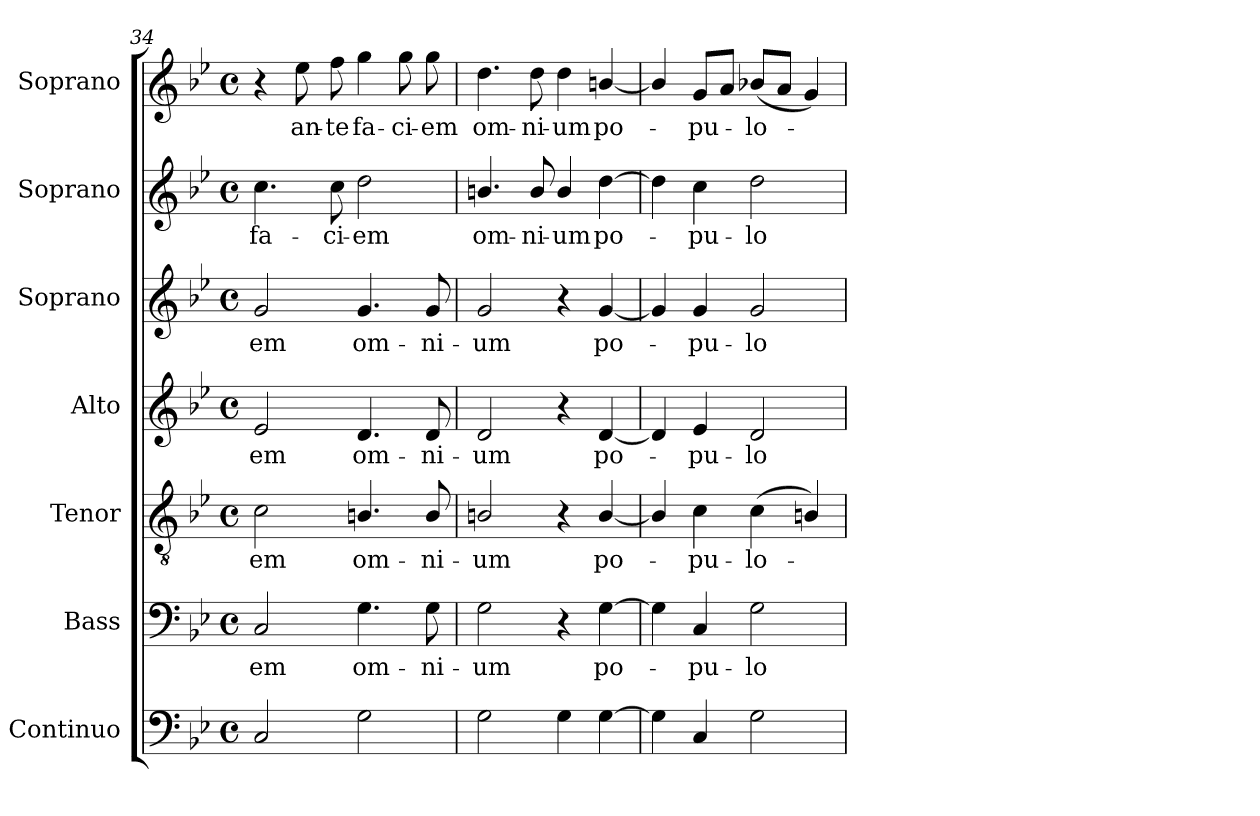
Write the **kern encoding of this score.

**kern	**kern	**text	**kern	**text	**kern	**text	**kern	**text	**kern	**text	**kern	**text
*part7	*part6	*part6	*part5	*part5	*part4	*part4	*part3	*part3	*part2	*part2	*part1	*part1
*staff7	*staff6	*staff6	*staff5	*staff5	*staff4	*staff4	*staff3	*staff3	*staff2	*staff2	*staff1	*staff1
*I"Continuo	*I"Bass	*	*I"Tenor	*	*I"Alto	*	*I"Soprano	*	*I"Soprano	*	*I"Soprano	*
*I'Cont.	*I'B.	*	*I'T.	*	*I'A.	*	*I'S.	*	*I'S.	*	*I'S.	*
*clefF4	*clefF4	*	*clefGv2	*	*clefG2	*	*clefG2	*	*clefG2	*	*clefG2	*
*	*	*	*ITrd7c12	*	*	*	*	*	*	*	*	*
*k[b-e-]	*k[b-e-]	*	*k[b-e-]	*	*k[b-e-]	*	*k[b-e-]	*	*k[b-e-]	*	*k[b-e-]	*
*B-:	*B-:	*	*B-:	*	*B-:	*	*B-:	*	*B-:	*	*B-:	*
*M4/4	*M4/4	*	*M4/4	*	*M4/4	*	*M4/4	*	*M4/4	*	*M4/4	*
*met(c)	*met(c)	*	*met(c)	*	*met(c)	*	*met(c)	*	*met(c)	*	*met(c)	*
=34	=34	=34	=34	=34	=34	=34	=34	=34	=34	=34	=34	=34
!	!	!LO:LY:b:color=#000000	!	!	!	!	!	!	!	!	!	!
!	!	!	!	!LO:LY:b:color=#000000	!	!	!	!	!	!	!	!
!	!	!	!	!	!	!LO:LY:b:color=#000000	!	!	!	!	!	!
!	!	!	!	!	!	!	!	!LO:LY:b:color=#000000	!	!	!	!
!	!	!	!	!	!	!	!	!	!	!LO:LY:b:color=#000000	!	!
2Ci/	2Ci/	-em	2Ci\	-em	2e-i/	-em	2gi/	-em	4.cci\	fa-	4r	.
!	!	!	!	!	!	!	!	!	!	!	!	!LO:LY:b:color=#000000
.	.	.	.	.	.	.	.	.	.	.	8ee-i\	an-
!	!	!	!	!	!	!	!	!	!	!LO:LY:b:color=#000000	!	!
!	!	!	!	!	!	!	!	!	!	!	!	!LO:LY:b:color=#000000
.	.	.	.	.	.	.	.	.	8cci\	-ci-	8ffi\	-te
!	!	!LO:LY:b:color=#000000	!	!	!	!	!	!	!	!	!	!
!	!	!	!	!LO:LY:b:color=#000000	!	!	!	!	!	!	!	!
!	!	!	!	!	!	!LO:LY:b:color=#000000	!	!	!	!	!	!
!	!	!	!	!	!	!	!	!LO:LY:b:color=#000000	!	!	!	!
!	!	!	!	!	!	!	!	!	!	!LO:LY:b:color=#000000	!	!
!	!	!	!	!	!	!	!	!	!	!	!	!LO:LY:b:color=#000000
2Gi\	4.Gi\	om-	4.BBni/	om-	4.di/	om-	4.gi/	om-	2ddi\	-em	4ggi\	fa-
!	!	!	!	!	!	!	!	!	!	!	!	!LO:LY:b:color=#000000
.	.	.	.	.	.	.	.	.	.	.	8ggi\	-ci-
!	!	!LO:LY:b:color=#000000	!	!	!	!	!	!	!	!	!	!
!	!	!	!	!LO:LY:b:color=#000000	!	!	!	!	!	!	!	!
!	!	!	!	!	!	!LO:LY:b:color=#000000	!	!	!	!	!	!
!	!	!	!	!	!	!	!	!LO:LY:b:color=#000000	!	!	!	!
!	!	!	!	!	!	!	!	!	!	!	!	!LO:LY:b:color=#000000
.	8Gi\	-ni-	8BBi/	-ni-	8di/	-ni-	8gi/	-ni-	.	.	8ggi\	-em
=35	=35	=35	=35	=35	=35	=35	=35	=35	=35	=35	=35	=35
!	!	!LO:LY:b:color=#000000	!	!	!	!	!	!	!	!	!	!
!	!	!	!	!LO:LY:b:color=#000000	!	!	!	!	!	!	!	!
!	!	!	!	!	!	!LO:LY:b:color=#000000	!	!	!	!	!	!
!	!	!	!	!	!	!	!	!LO:LY:b:color=#000000	!	!	!	!
!	!	!	!	!	!	!	!	!	!	!LO:LY:b:color=#000000	!	!
!	!	!	!	!	!	!	!	!	!	!	!	!LO:LY:b:color=#000000
2Gi\	2Gi\	-um	2BBni/	-um	2di/	-um	2gi/	-um	4.bni/	om-	4.ddi\	om-
!	!	!	!	!	!	!	!	!	!	!LO:LY:b:color=#000000	!	!
!	!	!	!	!	!	!	!	!	!	!	!	!LO:LY:b:color=#000000
.	.	.	.	.	.	.	.	.	8bi/	-ni-	8ddi\	-ni-
!	!	!	!	!	!	!	!	!	!	!LO:LY:b:color=#000000	!	!
!	!	!	!	!	!	!	!	!	!	!	!	!LO:LY:b:color=#000000
4Gi\	4r	.	4r	.	4r	.	4r	.	4bi/	-um	4ddi\	-um
!	!	!LO:LY:b:color=#000000	!	!	!	!	!	!	!	!	!	!
!	!	!	!	!LO:LY:b:color=#000000	!	!	!	!	!	!	!	!
!	!	!	!	!	!	!LO:LY:b:color=#000000	!	!	!	!	!	!
!	!	!	!	!	!	!	!	!LO:LY:b:color=#000000	!	!	!	!
!	!	!	!	!	!	!	!	!	!	!LO:LY:b:color=#000000	!	!
!	!	!	!	!	!	!	!	!	!	!	!	!LO:LY:b:color=#000000
[4Gi\	[4Gi\	po-	[4BBi/	po-	[4di/	po-	[4gi/	po-	[4ddi\	po-	[4bni/	po-
=36	=36	=36	=36	=36	=36	=36	=36	=36	=36	=36	=36	=36
4Gi\]	4Gi\]	.	4BBi/]	.	4di/]	.	4gi/]	.	4ddi\]	.	4bi/]	.
!	!	!LO:LY:b:color=#000000	!	!	!	!	!	!	!	!	!	!
!	!	!	!	!LO:LY:b:color=#000000	!	!	!	!	!	!	!	!
!	!	!	!	!	!	!LO:LY:b:color=#000000	!	!	!	!	!	!
!	!	!	!	!	!	!	!	!LO:LY:b:color=#000000	!	!	!	!
!	!	!	!	!	!	!	!	!	!	!LO:LY:b:color=#000000	!	!
!	!	!	!	!	!	!	!	!	!	!	!	!LO:LY:b:color=#000000
4Ci/	4Ci/	-pu-	4Ci\	-pu-	4e-i/	-pu-	4gi/	-pu-	4cci\	-pu-	8gi/L	-pu-
.	.	.	.	.	.	.	.	.	.	.	8ai/J	.
!	!	!LO:LY:b:color=#000000	!	!	!	!	!	!	!	!	!	!
!	!	!	!	!LO:LY:b:color=#000000	!	!	!	!	!	!	!	!
!	!	!	!	!	!	!LO:LY:b:color=#000000	!	!	!	!	!	!
!	!	!	!	!	!	!	!	!LO:LY:b:color=#000000	!	!	!	!
!	!	!	!	!	!	!	!	!	!	!LO:LY:b:color=#000000	!	!
!	!	!	!	!	!	!	!	!	!	!	!	!LO:LY:b:color=#000000
2Gi\	2Gi\	-lo-	(4Ci\	-lo-	2di/	-lo-	2gi/	-lo-	2ddi\	-lo-	(8b-i/L	-lo-
.	.	.	.	.	.	.	.	.	.	.	8ai/J	.
.	.	.	4BBni/)	.	.	.	.	.	.	.	4gi/)	.
=	=	=	=	=	=	=	=	=	=	=	=	=
*-	*-	*-	*-	*-	*-	*-	*-	*-	*-	*-	*-	*-
